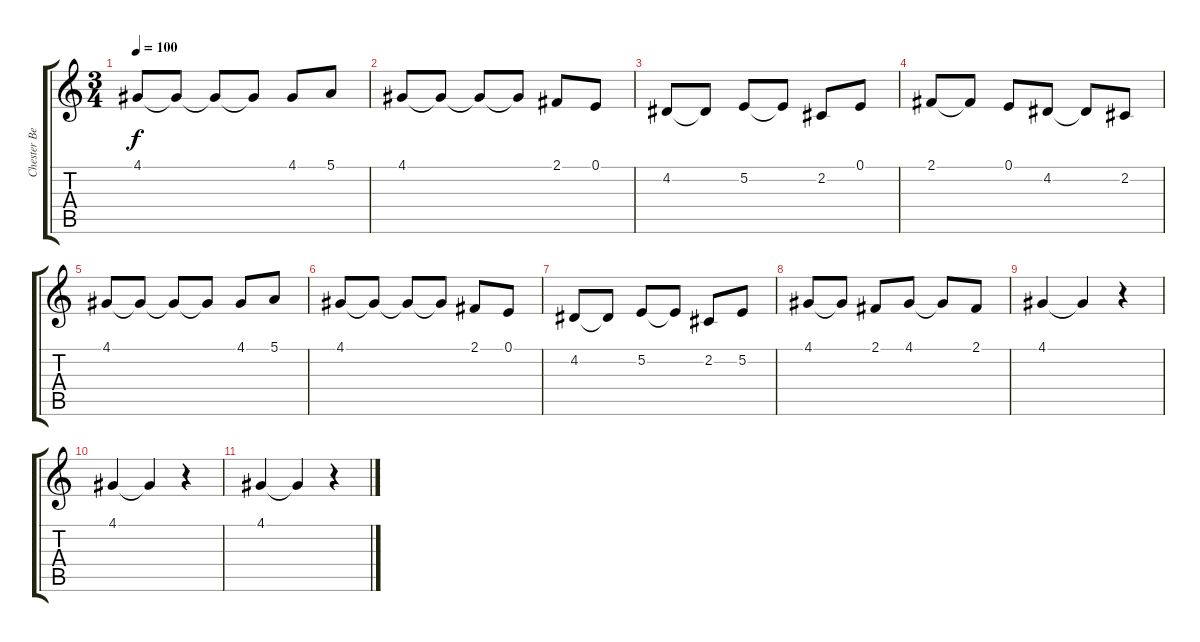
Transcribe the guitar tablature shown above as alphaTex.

\track ("Chester Bennington (Vocals)" "Chester Be") {instrument violin}
\staff {score tabs}
\tuning (E4 B3 G3 D3 A2 E2) {hide}
\ts (3 4)
\tempo 100
\clef g2
\ks c
4.1.8{dy f} 4.1{t}.8 4.1{t}.8 4.1{t}.8 4.1.8 5.1.8 |
4.1.8 4.1{t}.8 4.1{t}.8 4.1{t}.8 2.1.8 0.1.8 |
4.2.8 4.2{t}.8 5.2.8 5.2{t}.8 2.2.8 0.1.8 |
2.1.8 2.1{t}.8 0.1.8 4.2.8 4.2{t}.8 2.2.8 |
4.1.8 4.1{t}.8 4.1{t}.8 4.1{t}.8 4.1.8 5.1.8 |
4.1.8 4.1{t}.8 4.1{t}.8 4.1{t}.8 2.1.8 0.1.8 |
4.2.8 4.2{t}.8 5.2.8 5.2{t}.8 2.2.8 5.2.8 |
4.1.8 4.1{t}.8 2.1.8 4.1.8 4.1{t}.8 2.1.8 |
4.1.4 4.1{t}.4 r.4 |
4.1.4 4.1{t}.4 r.4 |
4.1.4 4.1{t}.4 r.4
